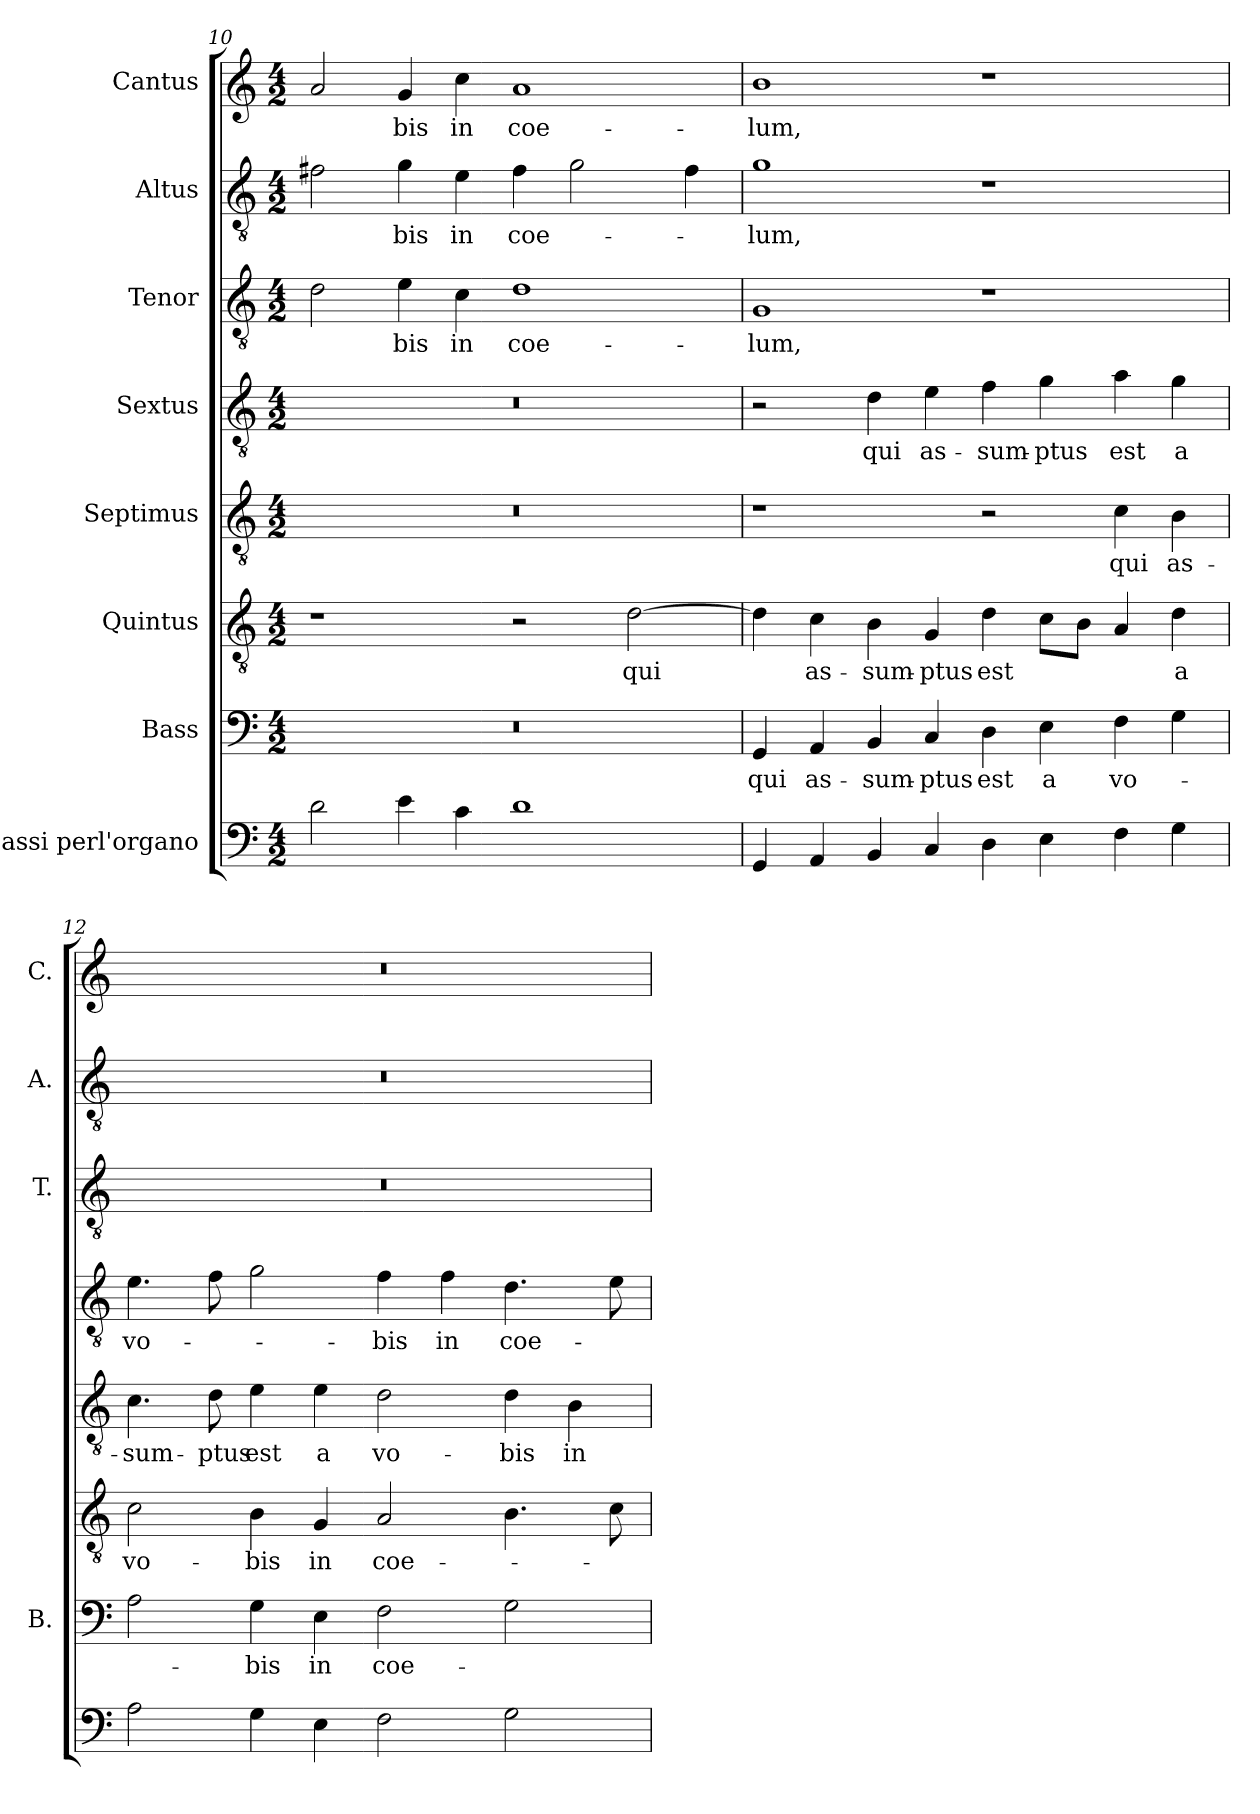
**kern	**kern	**text	**kern	**text	**kern	**text	**kern	**text	**kern	**text	**kern	**text	**kern	**text
*part8	*part7	*part7	*part6	*part6	*part5	*part5	*part4	*part4	*part3	*part3	*part2	*part2	*part1	*part1
*staff8	*staff7	*staff7	*staff6	*staff6	*staff5	*staff5	*staff4	*staff4	*staff3	*staff3	*staff2	*staff2	*staff1	*staff1
*I"Bassi perl'organo	*I"Bass	*	*I"Quintus	*	*I"Septimus	*	*I"Sextus	*	*I"Tenor	*	*I"Altus	*	*I"Cantus	*
*	*I'B.	*	*	*	*	*	*	*	*I'T.	*	*I'A.	*	*I'C.	*
*clefF4	*clefF4	*	*clefGv2	*	*clefGv2	*	*clefGv2	*	*clefGv2	*	*clefGv2	*	*clefG2	*
*	*	*	*ITrd7c12	*	*ITrd7c12	*	*ITrd7c12	*	*ITrd7c12	*	*ITrd7c12	*	*	*
*k[]	*k[]	*	*k[]	*	*k[]	*	*k[]	*	*k[]	*	*k[]	*	*k[]	*
*C:	*C:	*	*C:	*	*C:	*	*C:	*	*C:	*	*C:	*	*C:	*
*M4/2	*M4/2	*	*M4/2	*	*M4/2	*	*M4/2	*	*M4/2	*	*M4/2	*	*M4/2	*
=10	=10	=10	=10	=10	=10	=10	=10	=10	=10	=10	=10	=10	=10	=10
!	!LO:N:vis=1	!	!	!	!LO:N:vis=1	!	!LO:N:vis=1	!	!	!	!	!	!	!
2d\	0r	.	1r	.	0r	.	0r	.	2D\	.	2F#X\	.	2a/	.
!	!	!	!	!	!	!	!	!	!	!LO:LY:b	!	!LO:LY:b	!	!LO:LY:b
4e\	.	.	.	.	.	.	.	.	4E\	-bis	4G\	-bis	4g/	-bis
!	!	!	!	!	!	!	!	!	!	!LO:LY:b	!	!LO:LY:b	!	!LO:LY:b
4c\	.	.	.	.	.	.	.	.	4C\	in	4E\	in	4cc\	in
!	!	!	!	!	!	!	!	!	!	!LO:LY:b	!	!LO:LY:b	!	!LO:LY:b
1d	.	.	2r	.	.	.	.	.	1D	coe-	4F#\	coe-	1a	coe-
.	.	.	.	.	.	.	.	.	.	.	2G\	.	.	.
!	!	!	!	!LO:LY:b	!	!	!	!	!	!	!	!	!	!
.	.	.	[>2D\	qui	.	.	.	.	.	.	.	.	.	.
.	.	.	.	.	.	.	.	.	.	.	4F#\	.	.	.
!!LO:LB:g=z
=11	=11	=11	=11	=11	=11	=11	=11	=11	=11	=11	=11	=11	=11	=11
!	!	!LO:LY:b	!	!	!	!	!	!	!	!LO:LY:b	!	!LO:LY:b	!	!LO:LY:b
4GG/	4GG/	qui	4D\]	.	1r	.	2r	.	1GG	-lum,	1G	-lum,	1b	-lum,
!	!	!LO:LY:b	!	!LO:LY:b	!	!	!	!	!	!	!	!	!	!
4AA/	4AA/	as-	4C\	as-	.	.	.	.	.	.	.	.	.	.
!	!	!LO:LY:b	!	!LO:LY:b	!	!	!	!LO:LY:b	!	!	!	!	!	!
4BB/	4BB/	-sum-	4BB\	-sum-	.	.	4D\	qui	.	.	.	.	.	.
!	!	!LO:LY:b	!	!LO:LY:b	!	!	!	!LO:LY:b	!	!	!	!	!	!
4C/	4C/	-ptus	4GG/	-ptus	.	.	4E\	as-	.	.	.	.	.	.
!	!	!LO:LY:b	!	!LO:LY:b	!	!	!	!LO:LY:b	!	!	!	!	!	!
4D\	4D\	est	4D\	est	2r	.	4F\	-sum-	1r	.	1r	.	1r	.
!	!	!LO:LY:b	!	!	!	!	!	!LO:LY:b	!	!	!	!	!	!
4E\	4E\	a	8C\L	.	.	.	4G\	-ptus	.	.	.	.	.	.
.	.	.	8BB\J	.	.	.	.	.	.	.	.	.	.	.
!	!	!LO:LY:b	!	!	!	!LO:LY:b	!	!LO:LY:b	!	!	!	!	!	!
4F\	4F\	vo-	4AA/	.	4C\	qui	4A\	est	.	.	.	.	.	.
!	!	!	!	!LO:LY:b	!	!LO:LY:b	!	!LO:LY:b	!	!	!	!	!	!
4G\	4G\	.	4D\	a	4BB\	as-	4G\	a	.	.	.	.	.	.
=12	=12	=12	=12	=12	=12	=12	=12	=12	=12	=12	=12	=12	=12	=12
!	!	!	!	!LO:LY:b	!	!LO:LY:b	!	!LO:LY:b	!LO:N:vis=1	!	!LO:N:vis=1	!	!LO:N:vis=1	!
2A\	2A\	.	2C\	vo-	4.C\	-sum-	4.E\	vo-	0r	.	0r	.	0r	.
!	!	!	!	!	!	!LO:LY:b	!	!	!	!	!	!	!	!
.	.	.	.	.	8D\	-ptus	8F\	.	.	.	.	.	.	.
!	!	!LO:LY:b	!	!LO:LY:b	!	!LO:LY:b	!	!	!	!	!	!	!	!
4G\	4G\	-bis	4BB\	-bis	4E\	est	2G\	.	.	.	.	.	.	.
!	!	!LO:LY:b	!	!LO:LY:b	!	!LO:LY:b	!	!	!	!	!	!	!	!
4E\	4E\	in	4GG/	in	4E\	a	.	.	.	.	.	.	.	.
!	!	!LO:LY:b	!	!LO:LY:b	!	!LO:LY:b	!	!LO:LY:b	!	!	!	!	!	!
2F\	2F\	coe-	2AA/	coe-	2D\	vo-	4F\	-bis	.	.	.	.	.	.
!	!	!	!	!	!	!	!	!LO:LY:b	!	!	!	!	!	!
.	.	.	.	.	.	.	4F\	in	.	.	.	.	.	.
!	!	!	!	!	!	!LO:LY:b	!	!LO:LY:b	!	!	!	!	!	!
2G\	2G\	.	4.BB\	.	4D\	-bis	4.D\	coe-	.	.	.	.	.	.
!	!	!	!	!	!	!LO:LY:b	!	!	!	!	!	!	!	!
.	.	.	.	.	4BB\	in	.	.	.	.	.	.	.	.
.	.	.	8C\	.	.	.	8E\	.	.	.	.	.	.	.
=	=	=	=	=	=	=	=	=	=	=	=	=	=	=
*-	*-	*-	*-	*-	*-	*-	*-	*-	*-	*-	*-	*-	*-	*-
